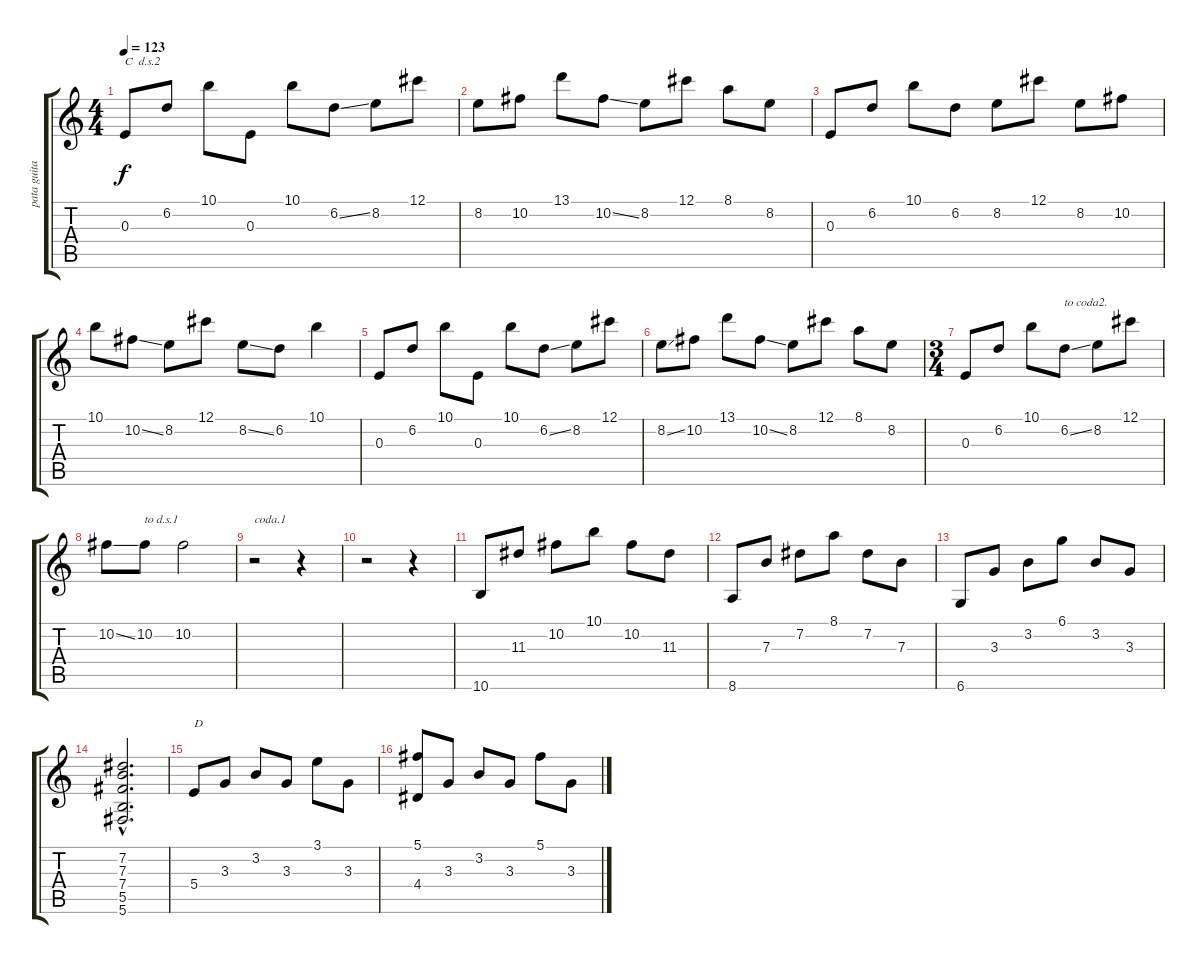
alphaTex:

\track ("pata guitar" "pata guita") {instrument acousticguitarnylon}
\staff {score tabs}
\tuning (Db4 Ab3 E3 B2 Gb2 Db2) {hide}
\ts (4 4)
\tempo 123
\clef g2
\ks c
0.3.8{txt "C  d.s.2" dy f} 6.2.8 10.1.8 0.3.8 10.1.8 6.2{ss}.8 8.2.8 12.1.8 |
8.2.8 10.2.8 13.1.8 10.2{ss}.8 8.2.8 12.1.8 8.1.8 8.2.8 |
0.3.8 6.2.8 10.1.8 6.2.8 8.2.8 12.1.8 8.2.8 10.2.8 |
10.1.8 10.2{ss}.8 8.2.8 12.1.8 8.2{ss}.8 6.2.8 10.1.4 |
0.3.8 6.2.8 10.1.8 0.3.8 10.1.8 6.2{ss}.8 8.2.8 12.1.8 |
8.2{ss}.8 10.2.8 13.1.8 10.2{ss}.8 8.2.8 12.1.8 8.1.8 8.2.8 |
\ts (3 4)
0.3.8 6.2.8 10.1.8 6.2{ss}.8{txt "to coda2."} 8.2.8 12.1.8 |
10.2{ss}.8 10.2.8{txt "to d.s.1"} 10.2.2 |
r.2{txt "coda.1"} r.4 |
r.2 r.4 |
10.6.8 11.3.8 10.2.8 10.1.8 10.2.8 11.3.8 |
8.6.8 7.3.8 7.2.8 8.1.8 7.2.8 7.3.8 |
6.6.8 3.3.8 3.2.8 6.1.8 3.2.8 3.3.8 |
(7.2{hac} 7.3{hac} 7.4{hac} 5.5{hac} 5.6{hac}).2{d} |
5.4.8{txt "D"} 3.3.8 3.2.8 3.3.8 3.1.8 3.3.8 |
(5.1 4.4).8 3.3.8 3.2.8 3.3.8 5.1.8 3.3.8
